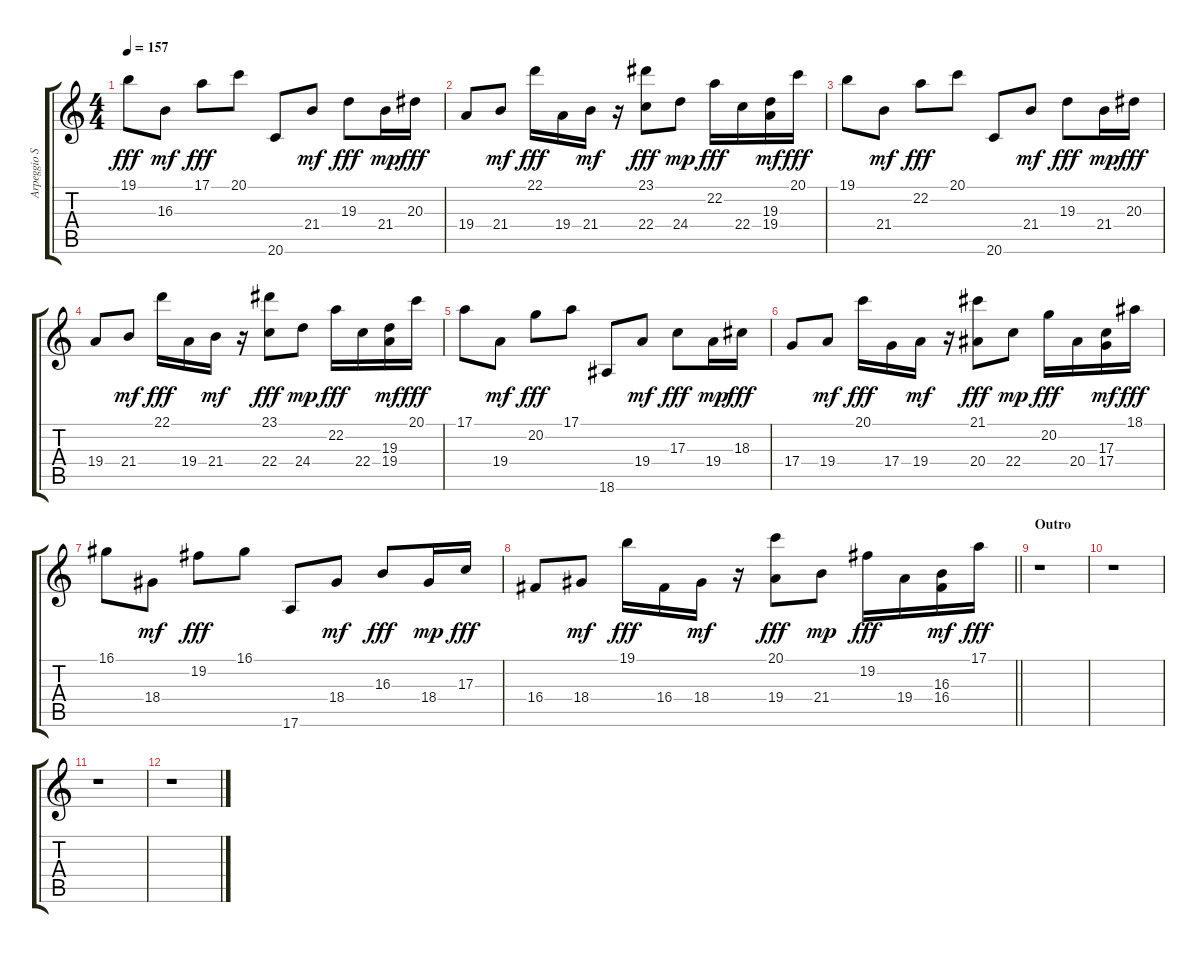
\track ("Arpeggio Sitar" "Arpeggio S") {instrument sitar}
\staff {score tabs}
\tuning (E4 B3 G3 D3 A2 E2) {hide}
\ts (4 4)
\tempo 157
\clef g2
\ks c
19.1.8{dy fff} 16.3.8{dy mf} 17.1.8{dy fff} 20.1.8 20.6.8 21.4.8{dy mf} 19.3.8{dy fff} 21.4.16{dy mp} 20.3.16{dy fff} |
19.4.8 21.4.8{dy mf} 22.1.16{dy fff} 19.4.16 21.4.16{dy mf} r.16 (23.1 22.4).8{dy fff} 24.4.8{dy mp} 22.2.16{dy fff} 22.4.16 (19.3 19.4).16{dy mf} 20.1.16{dy fff} |
19.1.8 21.4.8{dy mf} 22.2.8{dy fff} 20.1.8 20.6.8 21.4.8{dy mf} 19.3.8{dy fff} 21.4.16{dy mp} 20.3.16{dy fff} |
19.4.8 21.4.8{dy mf} 22.1.16{dy fff} 19.4.16 21.4.16{dy mf} r.16 (23.1 22.4).8{dy fff} 24.4.8{dy mp} 22.2.16{dy fff} 22.4.16 (19.3 19.4).16{dy mf} 20.1.16{dy fff} |
17.1.8 19.4.8{dy mf} 20.2.8{dy fff} 17.1.8 18.6.8 19.4.8{dy mf} 17.3.8{dy fff} 19.4.16{dy mp} 18.3.16{dy fff} |
17.4.8 19.4.8{dy mf} 20.1.16{dy fff} 17.4.16 19.4.16{dy mf} r.16 (21.1 20.4).8{dy fff} 22.4.8{dy mp} 20.2.16{dy fff} 20.4.16 (17.3 17.4).16{dy mf} 18.1.16{dy fff} |
16.1.8 18.4.8{dy mf} 19.2.8{dy fff} 16.1.8 17.6.8 18.4.8{dy mf} 16.3.8{dy fff} 18.4.16{dy mp} 17.3.16{dy fff} |
\barLineRight lightlight
16.4.8 18.4.8{dy mf} 19.1.16{dy fff} 16.4.16 18.4.16{dy mf} r.16 (20.1 19.4).8{dy fff} 21.4.8{dy mp} 19.2.16{dy fff} 19.4.16 (16.3 16.4).16{dy mf} 17.1.16{dy fff} |
\section ("" "Outro")
r.1 |
r.1 |
r.1 |
r.1
